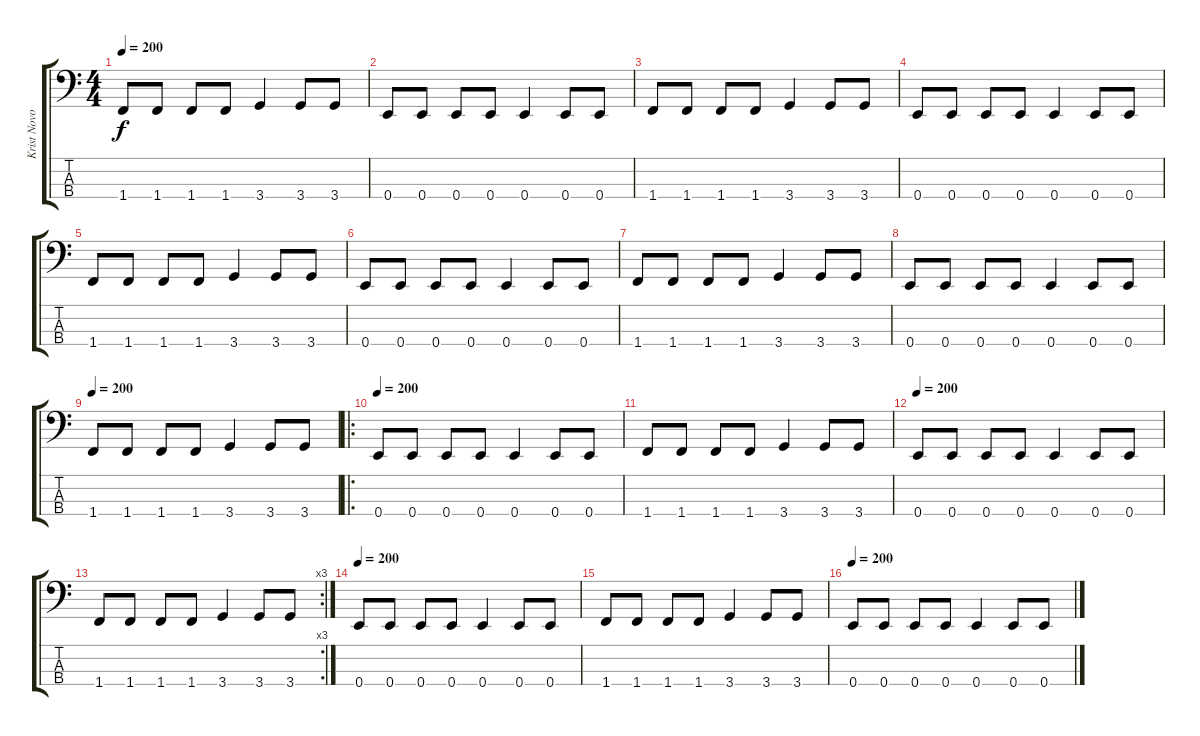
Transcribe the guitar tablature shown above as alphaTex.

\track ("Krist Novoselic" "Krist Novo") {instrument electricbasspick}
\staff {score tabs}
\tuning (G2 D2 A1 E1) {hide}
\ts (4 4)
\tempo 200
\clef f4
\ks c
1.4.8{dy f} 1.4.8 1.4.8 1.4.8 3.4.4 3.4.8 3.4.8 |
0.4.8 0.4.8 0.4.8 0.4.8 0.4.4 0.4.8 0.4.8 |
1.4.8 1.4.8 1.4.8 1.4.8 3.4.4 3.4.8 3.4.8 |
0.4.8 0.4.8 0.4.8 0.4.8 0.4.4 0.4.8 0.4.8 |
1.4.8 1.4.8 1.4.8 1.4.8 3.4.4 3.4.8 3.4.8 |
0.4.8 0.4.8 0.4.8 0.4.8 0.4.4 0.4.8 0.4.8 |
1.4.8 1.4.8 1.4.8 1.4.8 3.4.4 3.4.8 3.4.8 |
0.4.8 0.4.8 0.4.8 0.4.8 0.4.4 0.4.8 0.4.8 |
\tempo 200
1.4.8 1.4.8 1.4.8 1.4.8 3.4.4 3.4.8 3.4.8 |
\ro
\tempo 200
0.4.8 0.4.8 0.4.8 0.4.8 0.4.4 0.4.8 0.4.8 |
1.4.8 1.4.8 1.4.8 1.4.8 3.4.4 3.4.8 3.4.8 |
\tempo 200
0.4.8 0.4.8 0.4.8 0.4.8 0.4.4 0.4.8 0.4.8 |
\rc 3
1.4.8 1.4.8 1.4.8 1.4.8 3.4.4 3.4.8 3.4.8 |
\tempo 200
0.4.8 0.4.8 0.4.8 0.4.8 0.4.4 0.4.8 0.4.8 |
1.4.8 1.4.8 1.4.8 1.4.8 3.4.4 3.4.8 3.4.8 |
\tempo 200
0.4.8 0.4.8 0.4.8 0.4.8 0.4.4 0.4.8 0.4.8
